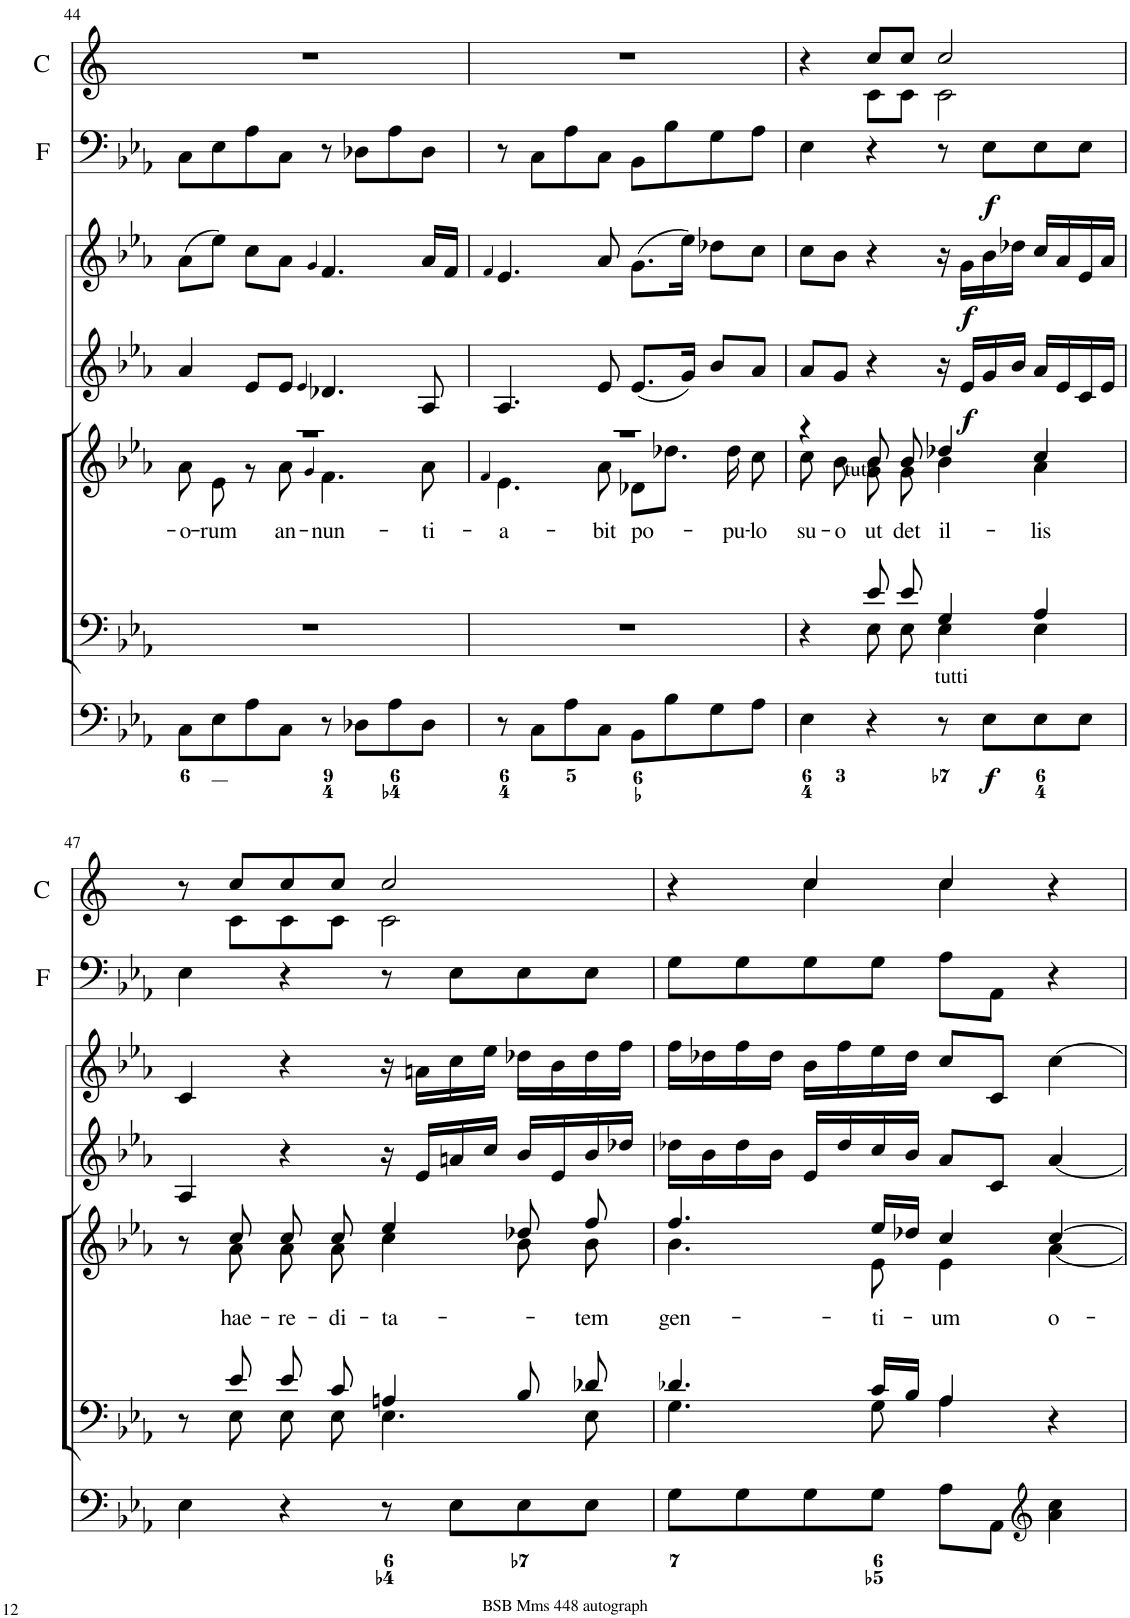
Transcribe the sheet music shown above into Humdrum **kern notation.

**kern	**dynam	**kern	**kern	**text	**kern	**dynam	**kern	**dynam	**kern	**dynam	**kern
*part7	*part7	*part6	*part5	*part5	*part4	*part4	*part3	*part3	*part2	*part2	*part1
*staff7	*staff7	*staff6	*staff5	*staff5	*staff4	*staff4	*staff3	*staff3	*staff2	*staff2	*staff1
*I"Organ	*	*I"Voice	*I"Voice	*	*I"Violin	*	*I"Violin	*	*I"Fagotti	*	*I"Corni in Eb
*	*	*	*	*	*I'Vln	*	*I'Vln	*	*I'F	*	*I'C
!!LO:PB:g=z
*clefF4	*	*clefF4	*clefG2	*	*clefG2	*	*clefG2	*	*clefF4	*	*clefG2
*	*	*	*	*	*	*	*	*	*	*	*Trd5c9
*k[b-e-a-]	*	*k[b-e-a-]	*k[b-e-a-]	*	*k[b-e-a-]	*	*k[b-e-a-]	*	*k[b-e-a-]	*	*k[]
*M4/4	*	*M4/4	*M4/4	*	*M4/4	*	*M4/4	*	*M4/4	*	*M4/4
*met(c)	*	*met(c)	*met(c)	*	*met(c)	*	*met(c)	*	*met(c)	*	*met(c)
=44	=44	=44	=44	=44	=44	=44	=44	=44	=44	=44	=44
*	*	*	*^	*	*	*	*	*	*	*	*
!	!	!	!	!	!LO:LY:b	!	!	!	!	!	!	!
8C\L	.	1r	1r	8a-\	-o-	4a-/	.	(8a-\L	.	8C\L	.	1r
!	!	!	!	!	!LO:LY:b	!	!	!	!	!	!	!
8E-\	.	.	.	8e-\	-rum	.	.	8ee-\J)	.	8E-\	.	.
8A-\	.	.	.	8r	.	8e-/L	.	8cc\L	.	8A-\	.	.
!	!	!	!	!	!LO:LY:b	!	!	!	!	!	!	!
8C\J	.	.	.	8a-\	an-	8e-/J	.	8a-\J	.	8C\J	.	.
.	.	.	.	4qg/	.	4qe-/	.	4qg/	.	.	.	.
!	!	!	!	!	!LO:LY:b	!	!	!	!	!	!	!
8r	.	.	.	4.f\	-nun-	4.d-X/	.	4.f/	.	8r	.	.
8D-X\L	.	.	.	.	.	.	.	.	.	8D-X\L	.	.
8A-\	.	.	.	.	.	.	.	.	.	8A-\	.	.
!	!	!	!	!	!LO:LY:b	!	!	!	!	!	!	!
8D-\J	.	.	.	8a-\	-ti-	8A-/	.	16a-/LL	.	8D-\J	.	.
.	.	.	.	.	.	.	.	16f/JJ	.	.	.	.
=45	=45	=45	=45	=45	=45	=45	=45	=45	=45	=45	=45	=45
.	.	.	.	4qf/	.	.	.	4qf/	.	.	.	.
!	!	!	!	!	!LO:LY:b	!	!	!	!	!	!	!
8r	.	1r	1r	4.e-\	-a-	4.A-/	.	4.e-/	.	8r	.	1r
8C\L	.	.	.	.	.	.	.	.	.	8C\L	.	.
8A-\	.	.	.	.	.	.	.	.	.	8A-\	.	.
!	!	!	!	!	!LO:LY:b	!	!	!	!	!	!	!
8C\J	.	.	.	8a-\	-bit	8e-/	.	8a-/	.	8C\J	.	.
!	!	!	!	!	!LO:LY:b	!	!	!	!	!	!	!
8BB-\L	.	.	.	8d-X\L	po-	(8.e-/L	.	(8.g\L	.	8BB-\L	.	.
8B-\	.	.	.	8.dd-X\J	.	.	.	.	.	8B-\	.	.
.	.	.	.	.	.	16g/Jk)	.	16ee-\Jk)	.	.	.	.
8G\	.	.	.	.	.	8b-/L	.	8dd-X\L	.	8G\	.	.
!	!	!	!	!	!LO:LY:b	!	!	!	!	!	!	!
.	.	.	.	16dd-\	-pu-	.	.	.	.	.	.	.
!	!	!	!	!	!LO:LY:b	!	!	!	!	!	!	!
8A-\J	.	.	.	8cc\	-lo	8a-/J	.	8cc\J	.	8A-\J	.	.
=46	=46	=46	=46	=46	=46	=46	=46	=46	=46	=46	=46	=46
*	*	*^	*	*	*	*	*	*	*	*	*	*
!	!	!	!	!	!	!LO:LY:b	!	!	!	!	!	!	!
*	*	*	*	*	*	*	*	*	*	*	*	*	*^
4E-\	.	4r	4ryy	4r	8cc\	su-	8a-/L	.	8cc\L	.	4E-\	.	4r	4ryy
!	!	!	!	!	!	!LO:LY:b	!	!	!	!	!	!	!	!
.	.	.	.	.	8b-\	-o	8g/J	.	8b-\J	.	.	.	.	.
!	!	!	!	!LO:TX:a:t=tutti	!	!	!	!	!	!	!	!	!	!
!	!	!	!	!	!	!LO:LY:b	!	!	!	!	!	!	!	!
4r	.	8e-/	8E-\	8b-/	8g\	ut	4r	.	4r	.	4r	.	8cc/L	8c\L
!	!	!	!	!	!	!LO:LY:b	!	!	!	!	!	!	!	!
.	.	8e-/	8E-\	8b-/	8g\	det	.	.	.	.	.	.	8cc/J	8c\J
!	!	!	!	!	!	!LO:LY:b	!	!	!	!	!	!	!	!
8r	.	4G/	4E-\	4dd-X/	4b-\	il-	16r	.	16r	.	8r	.	2cc/	2c\
!	!	!	!	!	!	!	!	!LO:DY:b	!	!LO:DY:b	!	!	!	!
.	.	.	.	.	.	.	16e-/LL	f	16g\LL	f	.	.	.	.
!LO:TX:a:t=tutti	!	!	!	!	!	!	!	!	!	!	!	!	!	!
!	!LO:DY:b	!	!	!	!	!	!	!	!	!	!	!LO:DY:b	!	!
8E-\L	f	.	.	.	.	.	16g/	.	16b-\	.	8E-\L	f	.	.
.	.	.	.	.	.	.	16b-/JJ	.	16dd-X\JJ	.	.	.	.	.
!	!	!	!	!	!	!LO:LY:b	!	!	!	!	!	!	!	!
8E-\	.	4A-/	4E-\	4cc/	4a-\	-lis	16a-/LL	.	16cc/LL	.	8E-\	.	.	.
.	.	.	.	.	.	.	16e-/	.	16a-/	.	.	.	.	.
8E-\J	.	.	.	.	.	.	16c/	.	16e-/	.	8E-\J	.	.	.
.	.	.	.	.	.	.	16e-/JJ	.	16a-/JJ	.	.	.	.	.
!!LO:LB:g=z	!!
=47	=47	=47	=47	=47	=47	=47	=47	=47	=47	=47	=47	=47	=47	=47
4E-\	.	8r	8ryy	8r	8ryy	.	4A-/	.	4c/	.	4E-\	.	8r	8ryy
!	!	!	!	!	!	!LO:LY:b	!	!	!	!	!	!	!	!
.	.	8e-/	8E-\	8cc/	8a-\	hae-	.	.	.	.	.	.	8cc/L	8c\L
!	!	!	!	!	!	!LO:LY:b	!	!	!	!	!	!	!	!
4r	.	8e-/	8E-\	8cc/	8a-\	-re-	4r	.	4r	.	4r	.	8cc/	8c\
!	!	!	!	!	!	!LO:LY:b	!	!	!	!	!	!	!	!
.	.	8c/	8E-\	8cc/	8a-\	-di-	.	.	.	.	.	.	8cc/J	8c\J
!	!	!	!	!	!	!LO:LY:b	!	!	!	!	!	!	!	!
8r	.	4An/	4.E-\	4ee-/	4cc\	-ta-	16r	.	16r	.	8r	.	2cc/	2c\
.	.	.	.	.	.	.	16e-/LL	.	16an\LL	.	.	.	.	.
8E-\L	.	.	.	.	.	.	16an/	.	16cc\	.	8E-\L	.	.	.
.	.	.	.	.	.	.	16cc/JJ	.	16ee-\JJ	.	.	.	.	.
8E-\	.	8B-/	.	8dd-X/	8b-\	.	16b-/LL	.	16dd-X\LL	.	8E-\	.	.	.
.	.	.	.	.	.	.	16e-/	.	16b-\	.	.	.	.	.
!	!	!	!	!	!	!LO:LY:b	!	!	!	!	!	!	!	!
8E-\J	.	8d-X/	8E-\	8ff/	8b-\	-tem	16b-/	.	16dd-\	.	8E-\J	.	.	.
.	.	.	.	.	.	.	16dd-X/JJ	.	16ff\JJ	.	.	.	.	.
=48	=48	=48	=48	=48	=48	=48	=48	=48	=48	=48	=48	=48	=48	=48
!	!	!	!	!	!	!LO:LY:b	!	!	!	!	!	!	!	!
8G\L	.	4.d-X/	4.G\	4.ff/	4.b-\	gen-	16dd-X\LL	.	16ff\LL	.	8G\L	.	4r	4ryy
.	.	.	.	.	.	.	16b-\	.	16dd-X\	.	.	.	.	.
8G\	.	.	.	.	.	.	16dd-\	.	16ff\	.	8G\	.	.	.
.	.	.	.	.	.	.	16b-\JJ	.	16dd-\JJ	.	.	.	.	.
8G\	.	.	.	.	.	.	16e-/LL	.	16b-\LL	.	8G\	.	4cc/	4cc\
.	.	.	.	.	.	.	16dd-/	.	16ff\	.	.	.	.	.
!	!	!	!	!	!	!LO:LY:b	!	!	!	!	!	!	!	!
8G\J	.	16c/LL	8G\	16ee-/LL	8e-\	-ti-	16cc/	.	16ee-\	.	8G\J	.	.	.
.	.	16B-/JJ	.	16dd-X/JJ	.	.	16b-/JJ	.	16dd-\JJ	.	.	.	.	.
!	!	!	!	!	!	!LO:LY:b	!	!	!	!	!	!	!	!
8A-\L	.	4A-/	4A-\	4cc/	4e-\	-um	8a-/L	.	8cc/L	.	8A-\L	.	4cc/	4cc\
8AA-\J	.	.	.	.	.	.	8c/J	.	8c/J	.	8AA-\J	.	.	.
*clefG2	*	*	*	*	*	*	*	*	*	*	*	*	*	*
!	!	!	!	!	!	!LO:LY:b	!	!	!	!	!	!	!	!
4a-\ 4cc\	.	4r	4ryy	[4cc/	[4a-\	o-	[4a-/	.	[4cc\	.	4r	.	4r	4ryy
*	*	*v	*v	*	*	*	*	*	*	*	*	*	*v	*v
*	*	*	*v	*v	*	*	*	*	*	*	*	*
=	=	=	=	=	=	=	=	=	=	=	=
*-	*-	*-	*-	*-	*-	*-	*-	*-	*-	*-	*-
